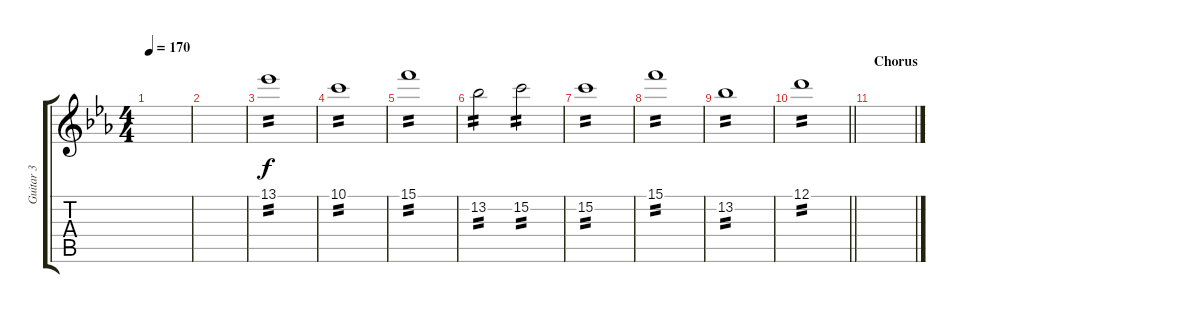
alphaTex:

\track ("Guitar 3" "Guitar 3") {instrument distortionguitar}
\staff {score tabs}
\tuning (D4 A3 F3 C3 G2 C2) {hide}
\ts (4 4)
\tempo 170
\clef g2
\ks cminor
|
|
13.1.1{tp 2} |
10.1.1{tp 2} |
15.1.1{tp 2} |
13.2.2{tp 2} 15.2.2{tp 2} |
15.2.1{tp 2} |
15.1.1{tp 2} |
13.2.1{tp 2} |
\barLineRight lightlight
12.1.1{tp 2} |
\section ("" "Chorus")
